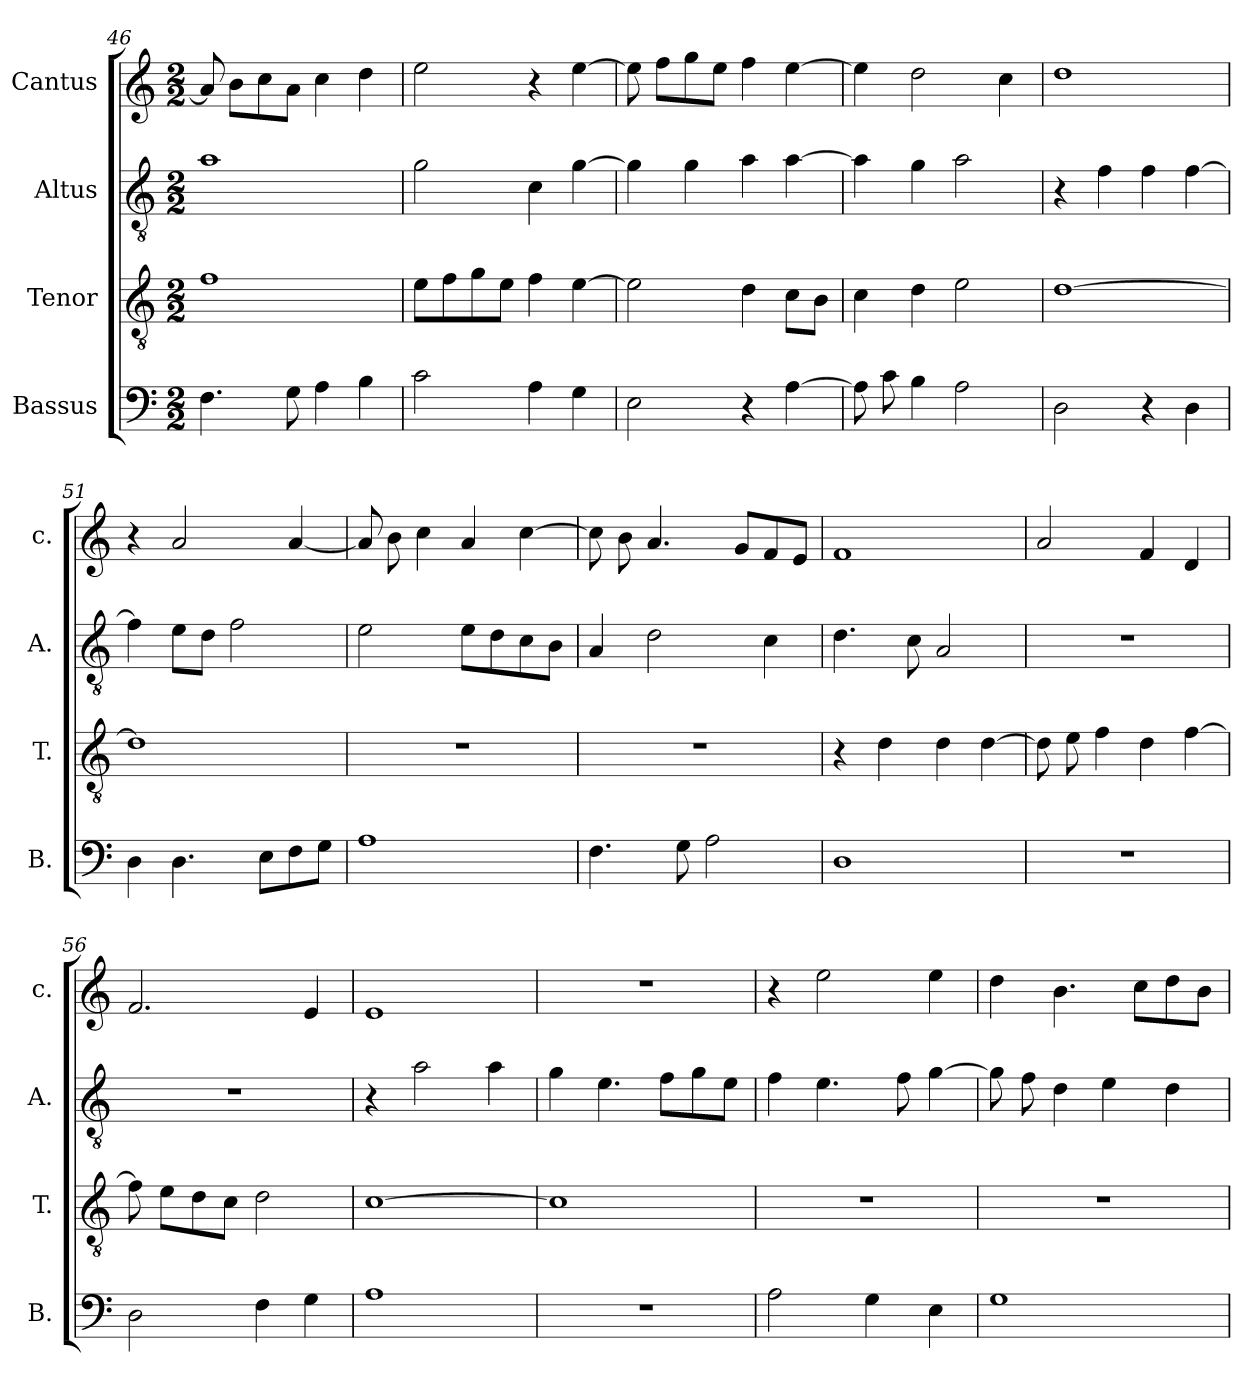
**kern	**kern	**kern	**kern
*part4	*part3	*part2	*part1
*staff4	*staff3	*staff2	*staff1
*I"Bassus	*I"Tenor	*I"Altus	*I"Cantus
*I'B.	*I'T.	*I'A.	*I'c.
*clefF4	*clefGv2	*clefGv2	*clefG2
*k[]	*k[]	*k[]	*k[]
*M2/2	*M2/2	*M2/2	*M2/2
=46	=46	=46	=46
4.F\	1f	1a	8a/]
.	.	.	8b\L
.	.	.	8cc\
8G\	.	.	8a\J
4A\	.	.	4cc\
4B\	.	.	4dd\
=47	=47	=47	=47
2c\	8e\L	2g\	2ee\
.	8f\	.	.
.	8g\	.	.
.	8e\J	.	.
4A\	4f\	4c\	4r
4G\	[4e\	[4g\	[4ee\
=48	=48	=48	=48
2E\	2e\]	4g\]	8ee\]
.	.	.	8ff\L
.	.	4g\	8gg\
.	.	.	8ee\J
4r	4d\	4a\	4ff\
[4A\	8c\L	[4a\	[4ee\
.	8B\J	.	.
=49	=49	=49	=49
8A\]	4c\	4a\]	4ee\]
8c\	.	.	.
4B\	4d\	4g\	2dd\
2A\	2e\	2a\	.
.	.	.	4cc\
=50	=50	=50	=50
2D\	[1d	4r	1dd
.	.	4f\	.
4r	.	4f\	.
4D\	.	[4f\	.
=51	=51	=51	=51
4D\	1d]	4f\]	4r
4.D\	.	8e\L	2a/
.	.	8d\J	.
.	.	2f\	.
8E\L	.	.	.
8F\	.	.	[4a/
8G\J	.	.	.
=52	=52	=52	=52
1A	1r	2e\	8a/]
.	.	.	8b\
.	.	.	4cc\
.	.	8e\L	4a/
.	.	8d\	.
.	.	8c\	[4cc\
.	.	8B\J	.
=53	=53	=53	=53
4.F\	1r	4A/	8cc\]
.	.	.	8b\
.	.	2d\	4.a/
8G\	.	.	.
2A\	.	.	.
.	.	.	8g/L
.	.	4c\	8f/
.	.	.	8e/J
=54	=54	=54	=54
1D	4r	4.d\	1f
.	4d\	.	.
.	.	8c\	.
.	4d\	2A/	.
.	[4d\	.	.
=55	=55	=55	=55
1r	8d\]	1r	2a/
.	8e\	.	.
.	4f\	.	.
.	4d\	.	4f/
.	[4f\	.	4d/
=56	=56	=56	=56
2D\	8f\]	1r	2.f/
.	8e\L	.	.
.	8d\	.	.
.	8c\J	.	.
4F\	2d\	.	.
4G\	.	.	4e/
=57	=57	=57	=57
1A	[1c	4r	1e
.	.	2a\	.
.	.	4a\	.
=58	=58	=58	=58
1r	1c]	4g\	1r
.	.	4.e\	.
.	.	8f\L	.
.	.	8g\	.
.	.	8e\J	.
=59	=59	=59	=59
2A\	1r	4f\	4r
.	.	4.e\	2ee\
4G\	.	.	.
.	.	8f\	.
4E\	.	[4g\	4ee\
=60	=60	=60	=60
1G	1r	8g\]	4dd\
.	.	8f\	.
.	.	4d\	4.b\
.	.	4e\	.
.	.	.	8cc\L
.	.	4d\	8dd\
.	.	.	8b\J
=	=	=	=
*-	*-	*-	*-
